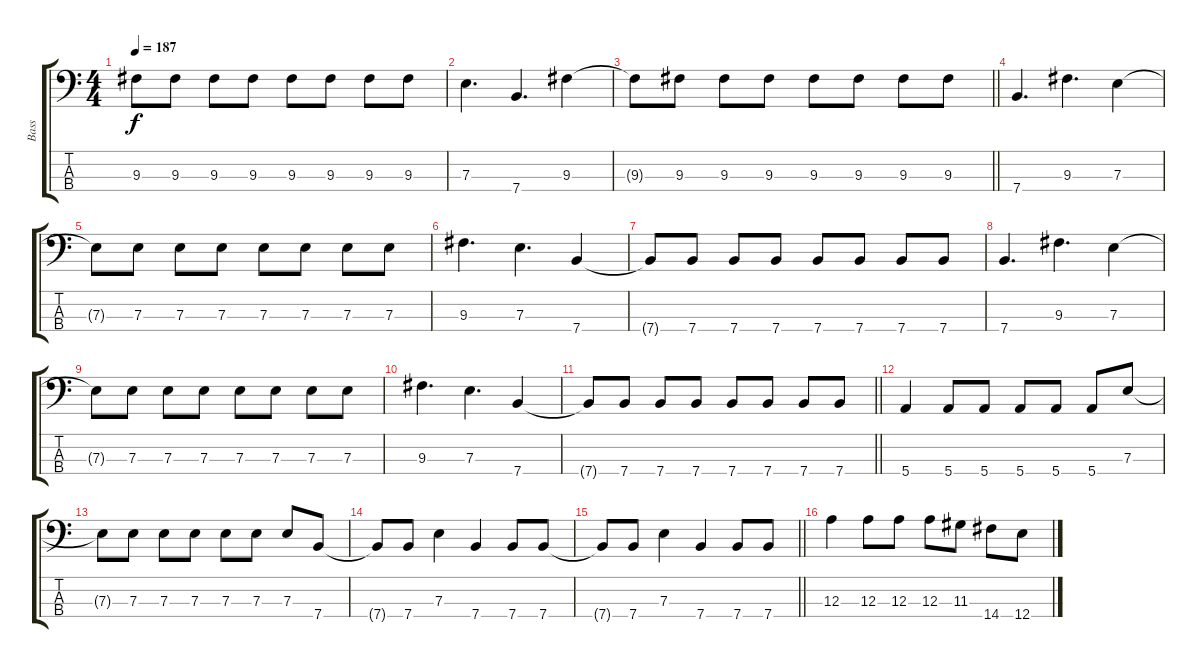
\track ("Bass" "Bass") {instrument electricbasspick}
\staff {score tabs}
\tuning (G2 D2 A1 E1) {hide}
\ts (4 4)
\tempo 187
\clef f4
\ks c
9.3{t}.8{dy f} 9.3.8 9.3.8 9.3.8 9.3.8 9.3.8 9.3.8 9.3.8 |
7.3.4{d} 7.4.4{d} 9.3.4 |
\barLineRight lightlight
9.3{t}.8 9.3.8 9.3.8 9.3.8 9.3.8 9.3.8 9.3.8 9.3.8 |
7.4.4{d} 9.3.4{d} 7.3.4 |
7.3{t}.8 7.3.8 7.3.8 7.3.8 7.3.8 7.3.8 7.3.8 7.3.8 |
9.3.4{d} 7.3.4{d} 7.4.4 |
7.4{t}.8 7.4.8 7.4.8 7.4.8 7.4.8 7.4.8 7.4.8 7.4.8 |
7.4.4{d} 9.3.4{d} 7.3.4 |
7.3{t}.8 7.3.8 7.3.8 7.3.8 7.3.8 7.3.8 7.3.8 7.3.8 |
9.3.4{d} 7.3.4{d} 7.4.4 |
\barLineRight lightlight
7.4{t}.8 7.4.8 7.4.8 7.4.8 7.4.8 7.4.8 7.4.8 7.4.8 |
5.4.4 5.4.8 5.4.8 5.4.8 5.4.8 5.4.8 7.3.8 |
7.3{t}.8 7.3.8 7.3.8 7.3.8 7.3.8 7.3.8 7.3.8 7.4.8 |
7.4{t}.8 7.4.8 7.3.4 7.4.4 7.4.8 7.4.8 |
\barLineRight lightlight
7.4{t}.8 7.4.8 7.3.4 7.4.4 7.4.8 7.4.8 |
12.3.4 12.3.8 12.3.8 12.3.8 11.3.8 14.4.8 12.4.8
